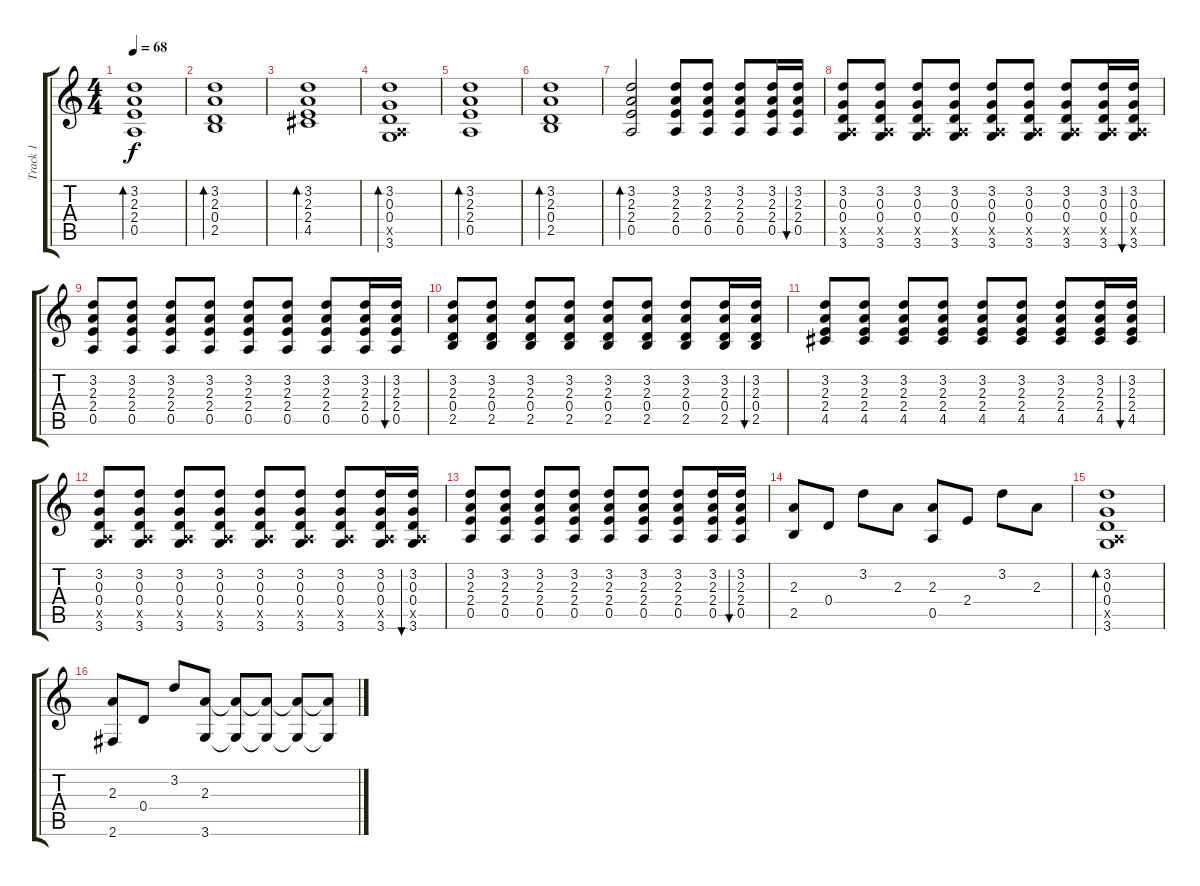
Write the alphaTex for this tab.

\track ("Track 1" "Track 1") {instrument acousticguitarsteel}
\staff {score tabs}
\tuning (E4 B3 G3 D3 A2 E2) {hide}
\ts (4 4)
\tempo 68
\clef g2
\ks c
(3.2 2.3 2.4 0.5).1{bd 120 dy f} |
(3.2 2.3 0.4 2.5).1{bd 120} |
(3.2 2.3 2.4 4.5).1{bd 120} |
(3.2 0.3 0.4 0.5{x} 3.6).1{bd 120} |
(3.2 2.3 2.4 0.5).1{bd 120} |
(3.2 2.3 0.4 2.5).1{bd 120} |
(3.2 2.3 2.4 0.5).2{bd 120} (3.2 2.3 2.4 0.5).8 (3.2 2.3 2.4 0.5).8 (3.2 2.3 2.4 0.5).8 (3.2 2.3 2.4 0.5).16 (3.2 2.3 2.4 0.5).16{bu 60} |
(3.2 0.3 0.4 0.5{x} 3.6).8 (3.2 0.3 0.4 0.5{x} 3.6).8 (3.2 0.3 0.4 0.5{x} 3.6).8 (3.2 0.3 0.4 0.5{x} 3.6).8 (3.2 0.3 0.4 0.5{x} 3.6).8 (3.2 0.3 0.4 0.5{x} 3.6).8 (3.2 0.3 0.4 0.5{x} 3.6).8 (3.2 0.3 0.4 0.5{x} 3.6).16 (3.2 0.3 0.4 0.5{x} 3.6).16{bu 60} |
(3.2 2.3 2.4 0.5).8 (3.2 2.3 2.4 0.5).8 (3.2 2.3 2.4 0.5).8 (3.2 2.3 2.4 0.5).8 (3.2 2.3 2.4 0.5).8 (3.2 2.3 2.4 0.5).8 (3.2 2.3 2.4 0.5).8 (3.2 2.3 2.4 0.5).16 (3.2 2.3 2.4 0.5).16{bu 60} |
(3.2 2.3 0.4 2.5).8 (3.2 2.3 0.4 2.5).8 (3.2 2.3 0.4 2.5).8 (3.2 2.3 0.4 2.5).8 (3.2 2.3 0.4 2.5).8 (3.2 2.3 0.4 2.5).8 (3.2 2.3 0.4 2.5).8 (3.2 2.3 0.4 2.5).16 (3.2 2.3 0.4 2.5).16{bu 60} |
(3.2 2.3 2.4 4.5).8 (3.2 2.3 2.4 4.5).8 (3.2 2.3 2.4 4.5).8 (3.2 2.3 2.4 4.5).8 (3.2 2.3 2.4 4.5).8 (3.2 2.3 2.4 4.5).8 (3.2 2.3 2.4 4.5).8 (3.2 2.3 2.4 4.5).16 (3.2 2.3 2.4 4.5).16{bu 60} |
(3.2 0.3 0.4 0.5{x} 3.6).8 (3.2 0.3 0.4 0.5{x} 3.6).8 (3.2 0.3 0.4 0.5{x} 3.6).8 (3.2 0.3 0.4 0.5{x} 3.6).8 (3.2 0.3 0.4 0.5{x} 3.6).8 (3.2 0.3 0.4 0.5{x} 3.6).8 (3.2 0.3 0.4 0.5{x} 3.6).8 (3.2 0.3 0.4 0.5{x} 3.6).16 (3.2 0.3 0.4 0.5{x} 3.6).16{bu 60} |
(3.2 2.3 2.4 0.5).8 (3.2 2.3 2.4 0.5).8 (3.2 2.3 2.4 0.5).8 (3.2 2.3 2.4 0.5).8 (3.2 2.3 2.4 0.5).8 (3.2 2.3 2.4 0.5).8 (3.2 2.3 2.4 0.5).8 (3.2 2.3 2.4 0.5).16 (3.2 2.3 2.4 0.5).16{bu 60} |
(2.3 2.5).8 0.4.8 3.2.8 2.3.8 (2.3 0.5).8 2.4.8 3.2.8 2.3.8 |
(3.2 0.3 0.4 0.5{x} 3.6).1{bd 120} |
(2.3 2.6).8 0.4.8 3.2.8 (2.3 3.6).8 (2.3{t} 3.6{t}).8 (2.3{t} 3.6{t}).8 (2.3{t} 3.6{t}).8 (2.3{t} 3.6{t}).8
